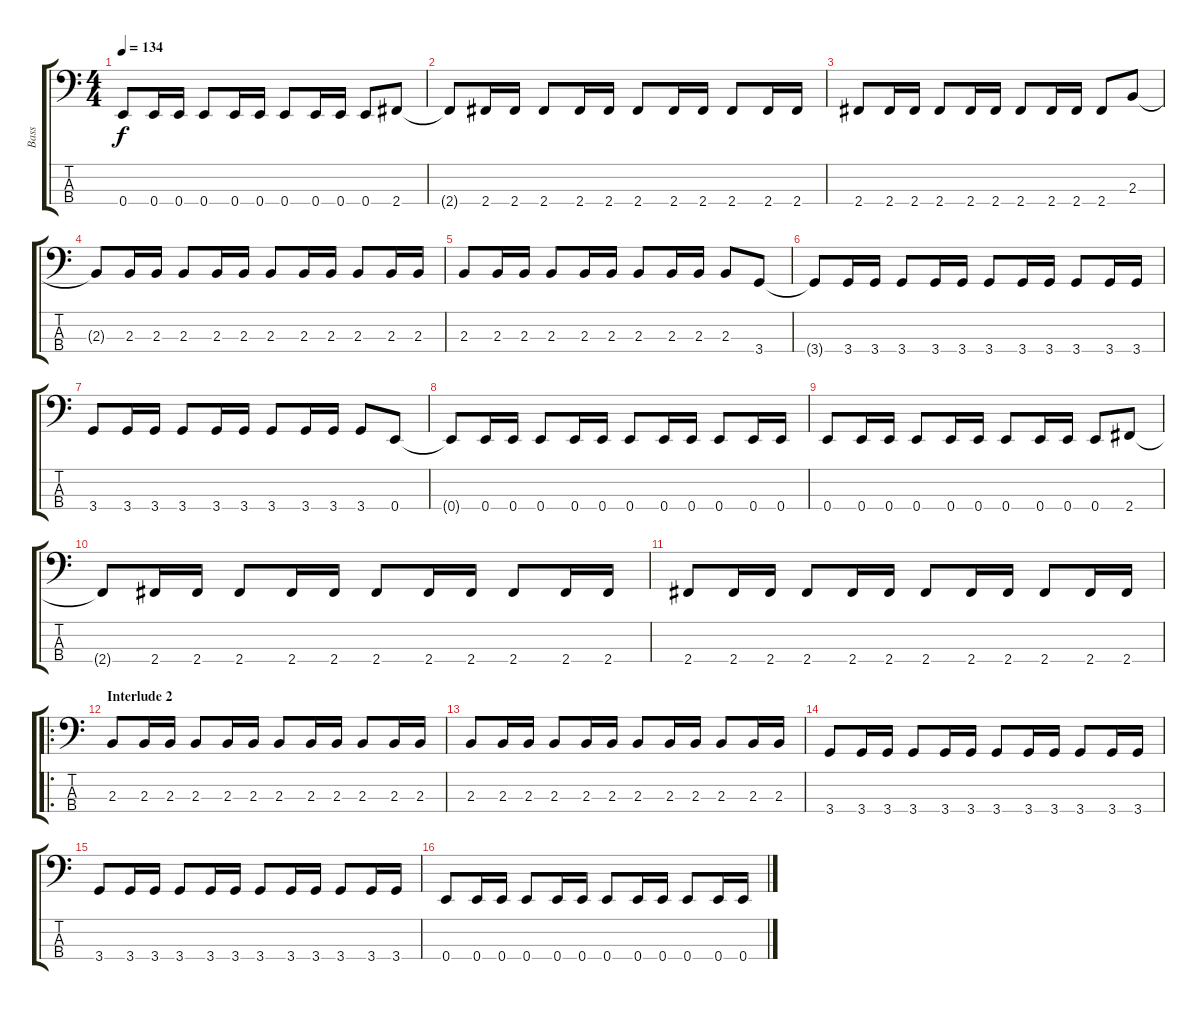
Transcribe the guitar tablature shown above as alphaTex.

\track ("Bass" "Bass") {instrument electricbassfinger}
\staff {score tabs}
\tuning (G2 D2 A1 E1) {hide}
\ts (4 4)
\tempo 134
\clef f4
\ks c
0.4.8{dy f} 0.4.16 0.4.16 0.4.8 0.4.16 0.4.16 0.4.8 0.4.16 0.4.16 0.4.8 2.4.8 |
2.4{t}.8 2.4.16 2.4.16 2.4.8 2.4.16 2.4.16 2.4.8 2.4.16 2.4.16 2.4.8 2.4.16 2.4.16 |
2.4.8 2.4.16 2.4.16 2.4.8 2.4.16 2.4.16 2.4.8 2.4.16 2.4.16 2.4.8 2.3.8 |
2.3{t}.8 2.3.16 2.3.16 2.3.8 2.3.16 2.3.16 2.3.8 2.3.16 2.3.16 2.3.8 2.3.16 2.3.16 |
2.3.8 2.3.16 2.3.16 2.3.8 2.3.16 2.3.16 2.3.8 2.3.16 2.3.16 2.3.8 3.4.8 |
3.4{t}.8 3.4.16 3.4.16 3.4.8 3.4.16 3.4.16 3.4.8 3.4.16 3.4.16 3.4.8 3.4.16 3.4.16 |
3.4.8 3.4.16 3.4.16 3.4.8 3.4.16 3.4.16 3.4.8 3.4.16 3.4.16 3.4.8 0.4.8 |
0.4{t}.8 0.4.16 0.4.16 0.4.8 0.4.16 0.4.16 0.4.8 0.4.16 0.4.16 0.4.8 0.4.16 0.4.16 |
0.4.8 0.4.16 0.4.16 0.4.8 0.4.16 0.4.16 0.4.8 0.4.16 0.4.16 0.4.8 2.4.8 |
2.4{t}.8 2.4.16 2.4.16 2.4.8 2.4.16 2.4.16 2.4.8 2.4.16 2.4.16 2.4.8 2.4.16 2.4.16 |
2.4.8 2.4.16 2.4.16 2.4.8 2.4.16 2.4.16 2.4.8 2.4.16 2.4.16 2.4.8 2.4.16 2.4.16 |
\ro
\section ("" "Interlude 2")
2.3.8 2.3.16 2.3.16 2.3.8 2.3.16 2.3.16 2.3.8 2.3.16 2.3.16 2.3.8 2.3.16 2.3.16 |
2.3.8 2.3.16 2.3.16 2.3.8 2.3.16 2.3.16 2.3.8 2.3.16 2.3.16 2.3.8 2.3.16 2.3.16 |
3.4.8 3.4.16 3.4.16 3.4.8 3.4.16 3.4.16 3.4.8 3.4.16 3.4.16 3.4.8 3.4.16 3.4.16 |
3.4.8 3.4.16 3.4.16 3.4.8 3.4.16 3.4.16 3.4.8 3.4.16 3.4.16 3.4.8 3.4.16 3.4.16 |
0.4.8 0.4.16 0.4.16 0.4.8 0.4.16 0.4.16 0.4.8 0.4.16 0.4.16 0.4.8 0.4.16 0.4.16
